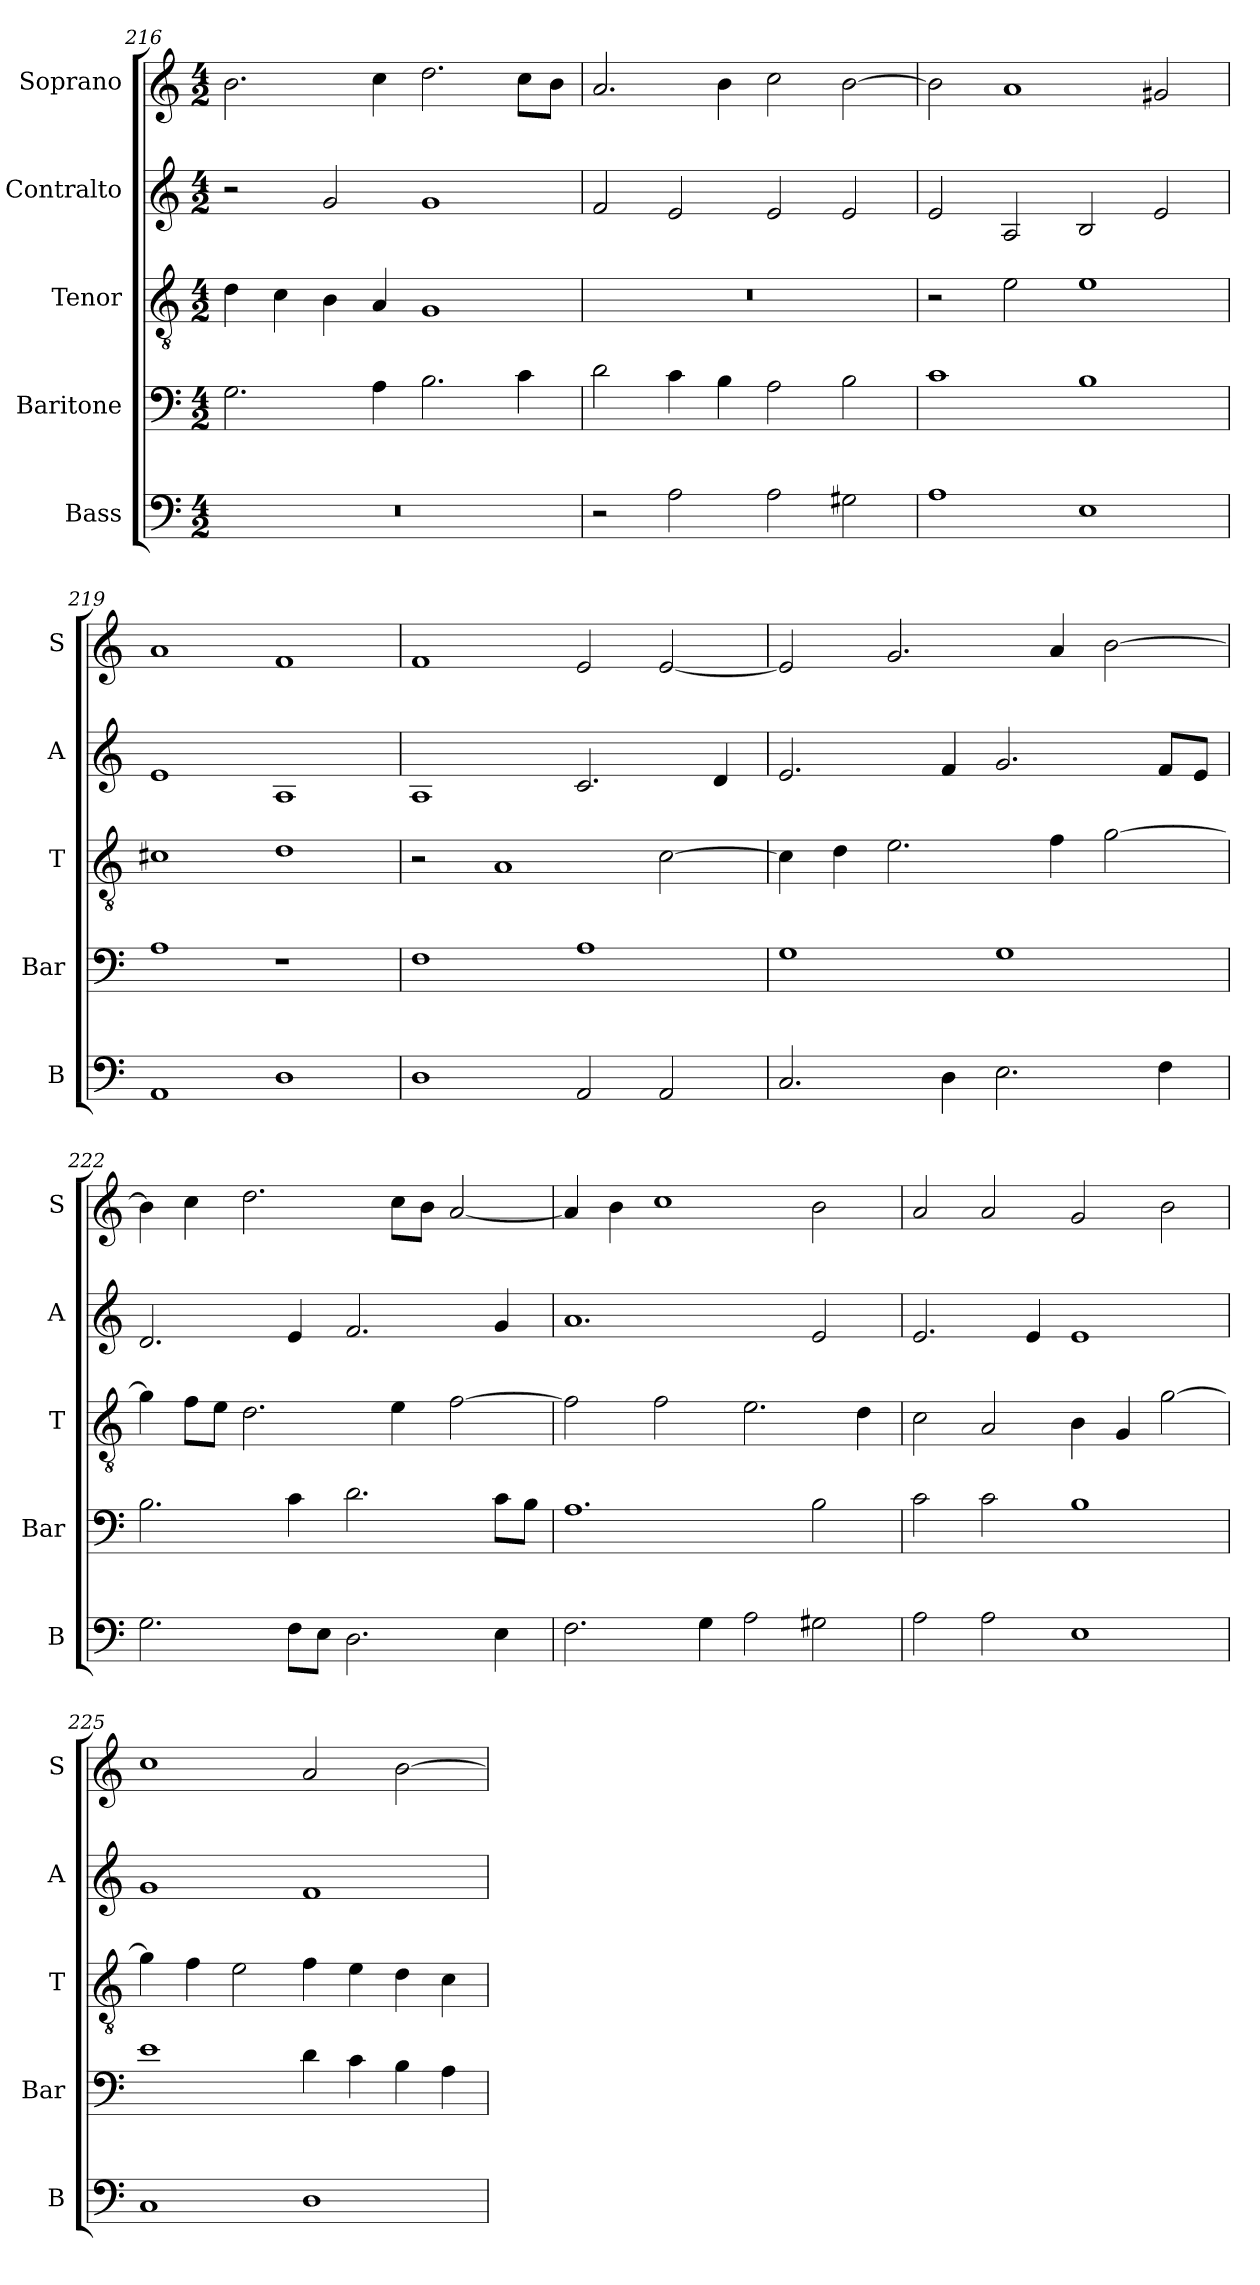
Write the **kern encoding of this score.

**kern	**kern	**kern	**kern	**kern
*part5	*part4	*part3	*part2	*part1
*staff5	*staff4	*staff3	*staff2	*staff1
*I"Bass	*I"Baritone	*I"Tenor	*I"Contralto	*I"Soprano
*I'B	*I'Bar	*I'T	*I'A	*I'S
*clefF4	*clefF4	*clefGv2	*clefG2	*clefG2
*k[]	*k[]	*k[]	*k[]	*k[]
*A:aeo	*A:aeo	*A:aeo	*A:aeo	*A:aeo
*M4/2	*M4/2	*M4/2	*M4/2	*M4/2
=216	=216	=216	=216	=216
0r	2.G	4d	2r	2.b
.	.	4c	.	.
.	.	4B	2g	.
.	4A	4A	.	4cc
.	2.B	1G	1g	2.dd
.	4c	.	.	8cc\L
.	.	.	.	8b\J
=217	=217	=217	=217	=217
2r	2d	0r	2f	2.a
2A	4c	.	2e	.
.	4B	.	.	4b
2A	2A	.	2e	2cc
2G#X	2B	.	2e	[2b
=218	=218	=218	=218	=218
1A	1c	2r	2e	2b]
.	.	2e	2A	1a
1E	1B	1e	2B	.
.	.	.	2e	2g#X
=219	=219	=219	=219	=219
1AA	1A	1c#X	1e	1a
1D	1r	1d	1A	1f
=220	=220	=220	=220	=220
1D	1F	2r	1A	1f
.	.	1A	.	.
2AA	1A	.	2.c	2e
2AA	.	[2c	.	[2e
.	.	.	4d	.
=221	=221	=221	=221	=221
2.C	1G	4c]	2.e	2e]
.	.	4d	.	.
.	.	2.e	.	2.g
4D	.	.	4f	.
2.E	1G	.	2.g	.
.	.	4f	.	4a
.	.	[2g	.	[2b
4F	.	.	8f/L	.
.	.	.	8e/J	.
=222	=222	=222	=222	=222
2.G	2.B	4g]	2.d	4b]
.	.	8f\L	.	4cc
.	.	8e\J	.	.
.	.	2.d	.	2.dd
8F\L	4c	.	4e	.
8E\J	.	.	.	.
2.D	2.d	.	2.f	.
.	.	4e	.	8cc\L
.	.	.	.	8b\J
.	.	[2f	.	[2a
4E	8c\L	.	4g	.
.	8B\J	.	.	.
=223	=223	=223	=223	=223
2.F	1.A	2f]	1.a	4a]
.	.	.	.	4b
.	.	2f	.	1cc
4G	.	.	.	.
2A	.	2.e	.	.
2G#X	2B	.	2e	2b
.	.	4d	.	.
=224	=224	=224	=224	=224
2A	2c	2c	2.e	2a
2A	2c	2A	.	2a
.	.	.	4e	.
1E	1B	4B	1e	2g
.	.	4G	.	.
.	.	[2g	.	2b
=225	=225	=225	=225	=225
1C	1e	4g]	1g	1cc
.	.	4f	.	.
.	.	2e	.	.
1D	4d	4f	1f	2a
.	4c	4e	.	.
.	4B	4d	.	[2b
.	4A	4c	.	.
=	=	=	=	=
*-	*-	*-	*-	*-
